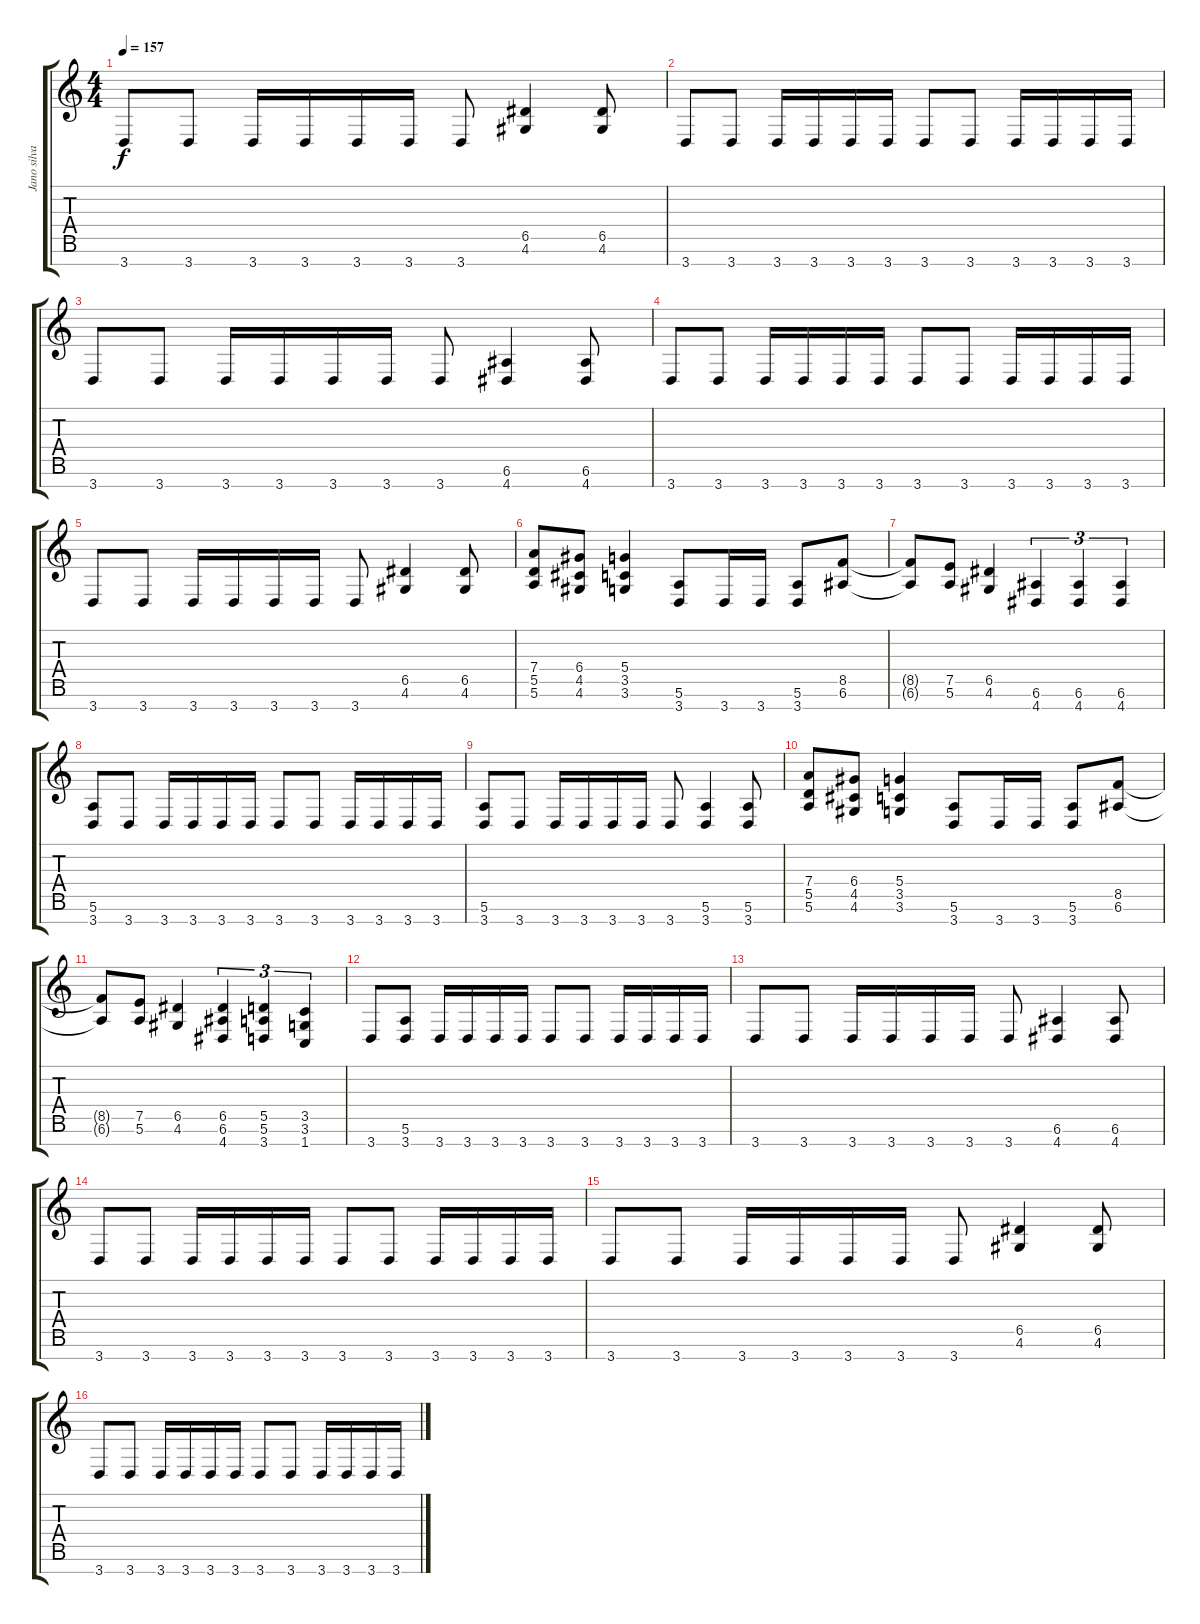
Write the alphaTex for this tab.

\track ("Jano silva" "Jano silva") {instrument distortionguitar}
\staff {score tabs}
\tuning (E4 B3 G3 D3 A2 E2 B1) {hide}
\ts (4 4)
\tempo 157
\clef g2
\ks c
3.7.8{dy f} 3.7.8 3.7.16 3.7.16 3.7.16 3.7.16 3.7.8 (6.5 4.6).4 (6.5 4.6).8 |
3.7.8 3.7.8 3.7.16 3.7.16 3.7.16 3.7.16 3.7.8 3.7.8 3.7.16 3.7.16 3.7.16 3.7.16 |
3.7.8 3.7.8 3.7.16 3.7.16 3.7.16 3.7.16 3.7.8 (6.6 4.7).4 (6.6 4.7).8 |
3.7.8 3.7.8 3.7.16 3.7.16 3.7.16 3.7.16 3.7.8 3.7.8 3.7.16 3.7.16 3.7.16 3.7.16 |
3.7.8 3.7.8 3.7.16 3.7.16 3.7.16 3.7.16 3.7.8 (6.5 4.6).4 (6.5 4.6).8 |
(7.4 5.5 5.6).8 (6.4 4.5 4.6).8 (5.4 3.5 3.6).4 (5.6 3.7).8 3.7.16 3.7.16 (5.6 3.7).8 (8.5 6.6).8 |
(8.5{t} 6.6{t}).8 (7.5 5.6).8 (6.5 4.6).4 (6.6 4.7).4{tu (3 2)} (6.6 4.7).4{tu (3 2)} (6.6 4.7).4{tu (3 2)} |
(5.6 3.7).8 3.7.8 3.7.16 3.7.16 3.7.16 3.7.16 3.7.8 3.7.8 3.7.16 3.7.16 3.7.16 3.7.16 |
(5.6 3.7).8 3.7.8 3.7.16 3.7.16 3.7.16 3.7.16 3.7.8 (5.6 3.7).4 (5.6 3.7).8 |
(7.4 5.5 5.6).8 (6.4 4.5 4.6).8 (5.4 3.5 3.6).4 (5.6 3.7).8 3.7.16 3.7.16 (5.6 3.7).8 (8.5 6.6).8 |
(8.5{t} 6.6{t}).8 (7.5 5.6).8 (6.5 4.6).4 (6.5 6.6 4.7).4{tu (3 2)} (5.5 5.6 3.7).4{tu (3 2)} (3.5 3.6 1.7).4{tu (3 2)} |
3.7.8 (5.6 3.7).8 3.7.16 3.7.16 3.7.16 3.7.16 3.7.8 3.7.8 3.7.16 3.7.16 3.7.16 3.7.16 |
3.7.8 3.7.8 3.7.16 3.7.16 3.7.16 3.7.16 3.7.8 (6.6 4.7).4 (6.6 4.7).8 |
3.7.8 3.7.8 3.7.16 3.7.16 3.7.16 3.7.16 3.7.8 3.7.8 3.7.16 3.7.16 3.7.16 3.7.16 |
3.7.8 3.7.8 3.7.16 3.7.16 3.7.16 3.7.16 3.7.8 (6.5 4.6).4 (6.5 4.6).8 |
3.7.8 3.7.8 3.7.16 3.7.16 3.7.16 3.7.16 3.7.8 3.7.8 3.7.16 3.7.16 3.7.16 3.7.16
